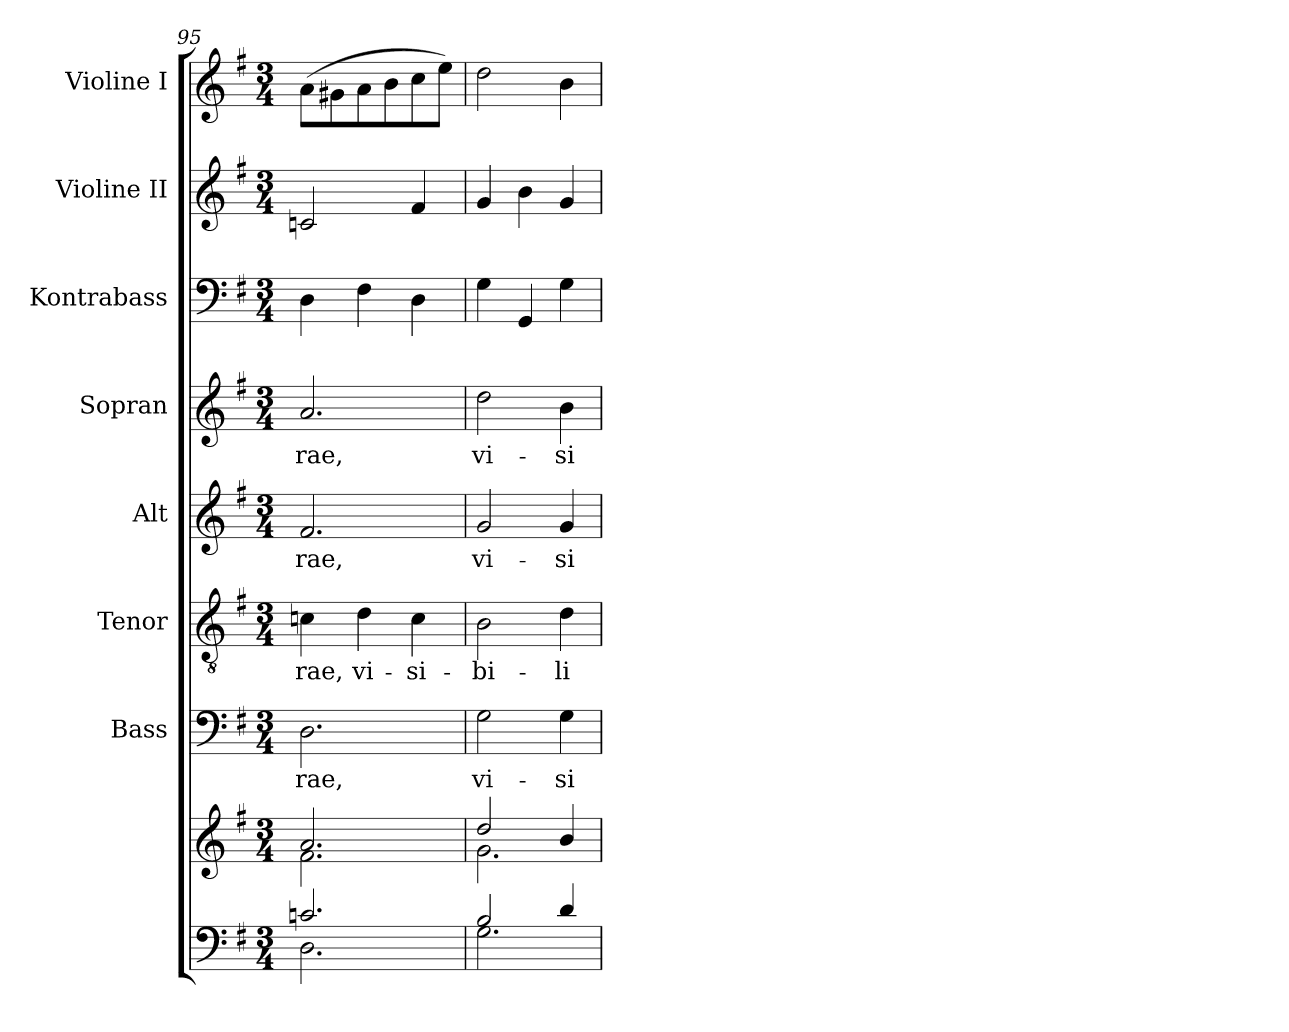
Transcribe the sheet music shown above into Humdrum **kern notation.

**kern	**kern	**kern	**text	**kern	**text	**kern	**text	**kern	**text	**kern	**kern	**kern
*part8	*part8	*part7	*part7	*part6	*part6	*part5	*part5	*part4	*part4	*part3	*part2	*part1
*staff9	*staff8	*staff7	*staff7	*staff6	*staff6	*staff5	*staff5	*staff4	*staff4	*staff3	*staff2	*staff1
*	*	*I"Bass	*	*I"Tenor	*	*I"Alt	*	*I"Sopran	*	*I"Kontrabass	*I"Violine II	*I"Violine I
*	*	*I'B.	*	*I'T.	*	*I'A.	*	*I'S.	*	*I'Kb.	*I'Vl. II	*I'Vl. I
*clefF4	*clefG2	*clefF4	*	*clefGv2	*	*clefG2	*	*clefG2	*	*clefF4	*clefG2	*clefG2
*	*	*	*	*	*	*	*	*	*	*ITrd7c12	*	*
*k[f#]	*k[f#]	*k[f#]	*	*k[f#]	*	*k[f#]	*	*k[f#]	*	*k[f#]	*k[f#]	*k[f#]
*G:	*G:	*G:	*	*G:	*	*G:	*	*G:	*	*G:	*G:	*G:
*M3/4	*M3/4	*M3/4	*	*M3/4	*	*M3/4	*	*M3/4	*	*M3/4	*M3/4	*M3/4
=95	=95	=95	=95	=95	=95	=95	=95	=95	=95	=95	=95	=95
*^	*^	*	*	*	*	*	*	*	*	*	*	*
!	!	!	!	!	!LO:LY:b	!	!LO:LY:b	!	!LO:LY:b	!	!LO:LY:b	!	!	!
2.cn/	2.D\	2.a/	2.f#\	2.D\	-rae,	4cn\	-rae,	2.f#/	-rae,	2.a/	-rae,	4DD\	2cn/	(>8a\L
.	.	.	.	.	.	.	.	.	.	.	.	.	.	8g#X\
!	!	!	!	!	!	!	!LO:LY:b	!	!	!	!	!	!	!
.	.	.	.	.	.	4d\	vi-	.	.	.	.	4FF#\	.	8a\
.	.	.	.	.	.	.	.	.	.	.	.	.	.	8b\
!	!	!	!	!	!	!	!LO:LY:b	!	!	!	!	!	!	!
.	.	.	.	.	.	4c\	-si-	.	.	.	.	4DD\	4f#/	8cc\
.	.	.	.	.	.	.	.	.	.	.	.	.	.	8ee\J)
=96	=96	=96	=96	=96	=96	=96	=96	=96	=96	=96	=96	=96	=96	=96
!	!	!	!	!	!LO:LY:b	!	!LO:LY:b	!	!LO:LY:b	!	!LO:LY:b	!	!	!
2B/	2.G\	2dd/	2.g\	2G\	vi-	2B\	-bi-	2g/	vi-	2dd\	vi-	4GG\	4g/	2dd\
.	.	.	.	.	.	.	.	.	.	.	.	4GGG/	4b\	.
!	!	!	!	!	!LO:LY:b	!	!LO:LY:b	!	!LO:LY:b	!	!LO:LY:b	!	!	!
4d/	.	4b/	.	4G\	-si-	4d\	-li-	4g/	-si-	4b\	-si-	4GG\	4g/	4b\
*v	*v	*	*	*	*	*	*	*	*	*	*	*	*	*
*	*v	*v	*	*	*	*	*	*	*	*	*	*	*
=	=	=	=	=	=	=	=	=	=	=	=	=
*-	*-	*-	*-	*-	*-	*-	*-	*-	*-	*-	*-	*-
